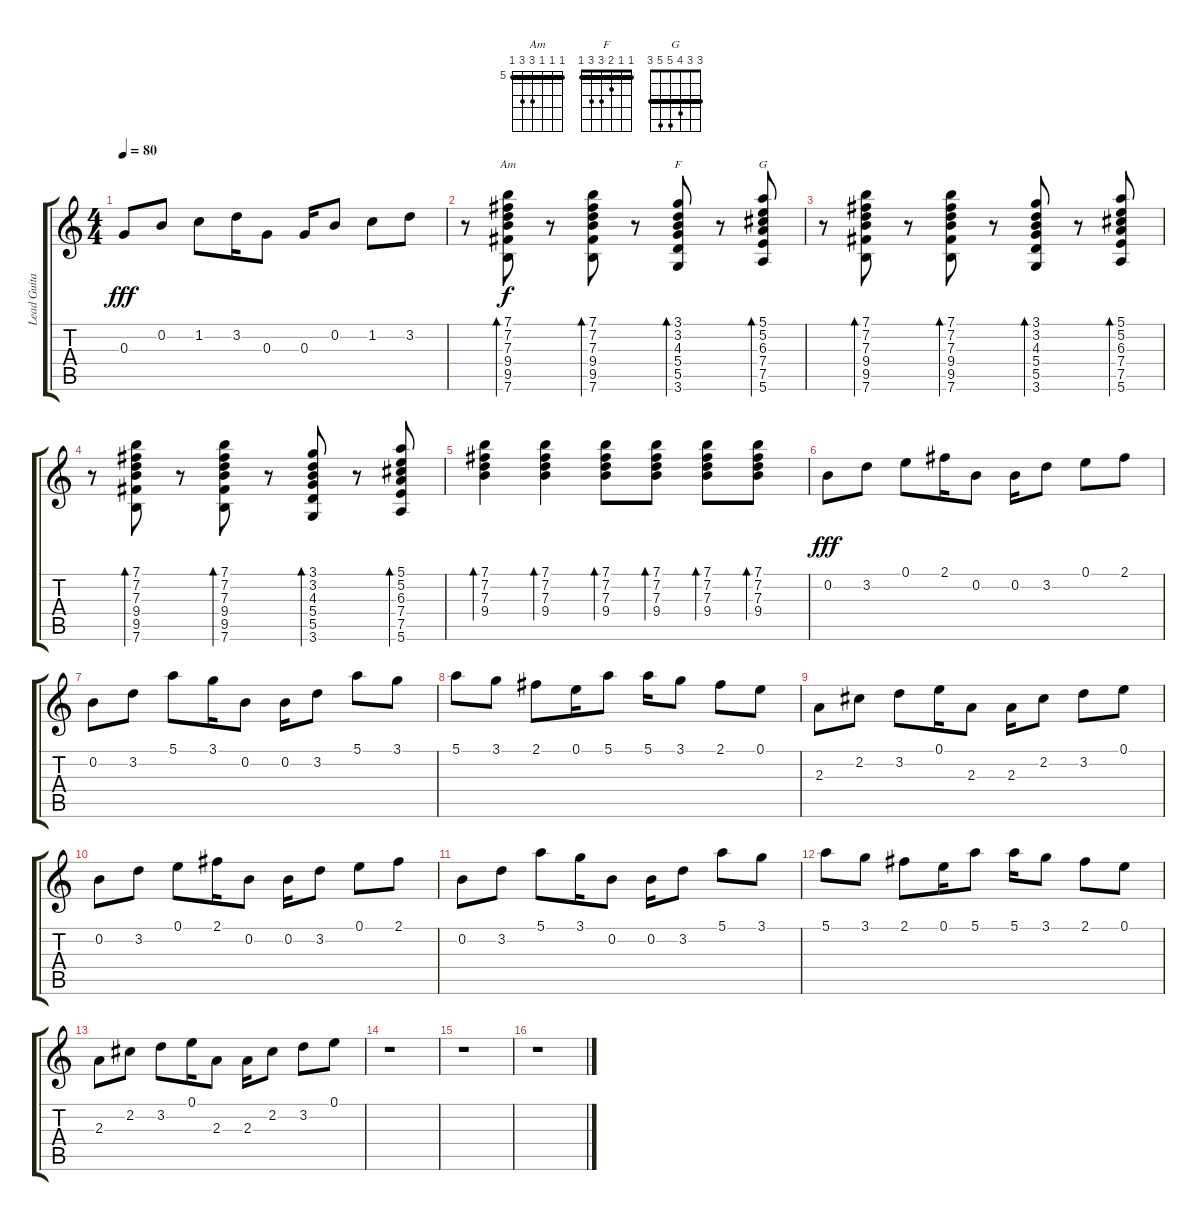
\track ("Lead Guitar" "Lead Guita") {instrument distortionguitar}
\staff {score tabs}
\tuning (E4 B3 G3 D3 A2 E2) {hide}
\chord ("Am" 5 5 5 7 7 5) {firstfret 5 barre 5}
\chord ("F" 1 1 2 3 3 1) {barre 1}
\chord ("G" 3 3 4 5 5 3) {barre 3}
\ts (4 4)
\tempo 80
\clef g2
\ks c
0.3.8{dy fff} 0.2.8 1.2.8 3.2.16 0.3.8 0.3.16 0.2.8 1.2.8 3.2.8 |
r.8{volume 12 instrument electricguitarclean} (7.1 7.2 7.3 9.4 9.5 7.6).8{bd 30 ch "Am" dy f} r.8 (7.1 7.2 7.3 9.4 9.5 7.6).8{bd 30} r.8 (3.1 3.2 4.3 5.4 5.5 3.6).8{bd 30 ch "F"} r.8 (5.1 5.2 6.3 7.4 7.5 5.6).8{bd 30 ch "G"} |
r.8 (7.1 7.2 7.3 9.4 9.5 7.6).8{bd 30} r.8 (7.1 7.2 7.3 9.4 9.5 7.6).8{bd 30} r.8 (3.1 3.2 4.3 5.4 5.5 3.6).8{bd 30} r.8 (5.1 5.2 6.3 7.4 7.5 5.6).8{bd 30} |
r.8 (7.1 7.2 7.3 9.4 9.5 7.6).8{bd 30} r.8 (7.1 7.2 7.3 9.4 9.5 7.6).8{bd 30} r.8 (3.1 3.2 4.3 5.4 5.5 3.6).8{bd 30} r.8 (5.1 5.2 6.3 7.4 7.5 5.6).8{bd 30} |
(7.1 7.2 7.3 9.4).4{bd 60} (7.1 7.2 7.3 9.4).4{bd 60} (7.1 7.2 7.3 9.4).8{bd 60} (7.1 7.2 7.3 9.4).8{bd 60} (7.1 7.2 7.3 9.4).8{bd 30} (7.1 7.2 7.3 9.4).8{bd 30} |
0.2.8{dy fff instrument distortionguitar} 3.2.8 0.1.8 2.1.16 0.2.8 0.2.16 3.2.8 0.1.8 2.1.8 |
0.2.8 3.2.8 5.1.8 3.1.16 0.2.8 0.2.16 3.2.8 5.1.8 3.1.8 |
5.1.8 3.1.8 2.1.8 0.1.16 5.1.8 5.1.16 3.1.8 2.1.8 0.1.8 |
2.3.8 2.2.8 3.2.8 0.1.16 2.3.8 2.3.16 2.2.8 3.2.8 0.1.8 |
0.2.8 3.2.8 0.1.8 2.1.16 0.2.8 0.2.16 3.2.8 0.1.8 2.1.8 |
0.2.8 3.2.8 5.1.8 3.1.16 0.2.8 0.2.16 3.2.8 5.1.8 3.1.8 |
5.1.8 3.1.8 2.1.8 0.1.16 5.1.8 5.1.16 3.1.8 2.1.8 0.1.8 |
2.3.8 2.2.8 3.2.8 0.1.16 2.3.8 2.3.16 2.2.8 3.2.8 0.1.8 |
r.1 |
r.1 |
r.1
